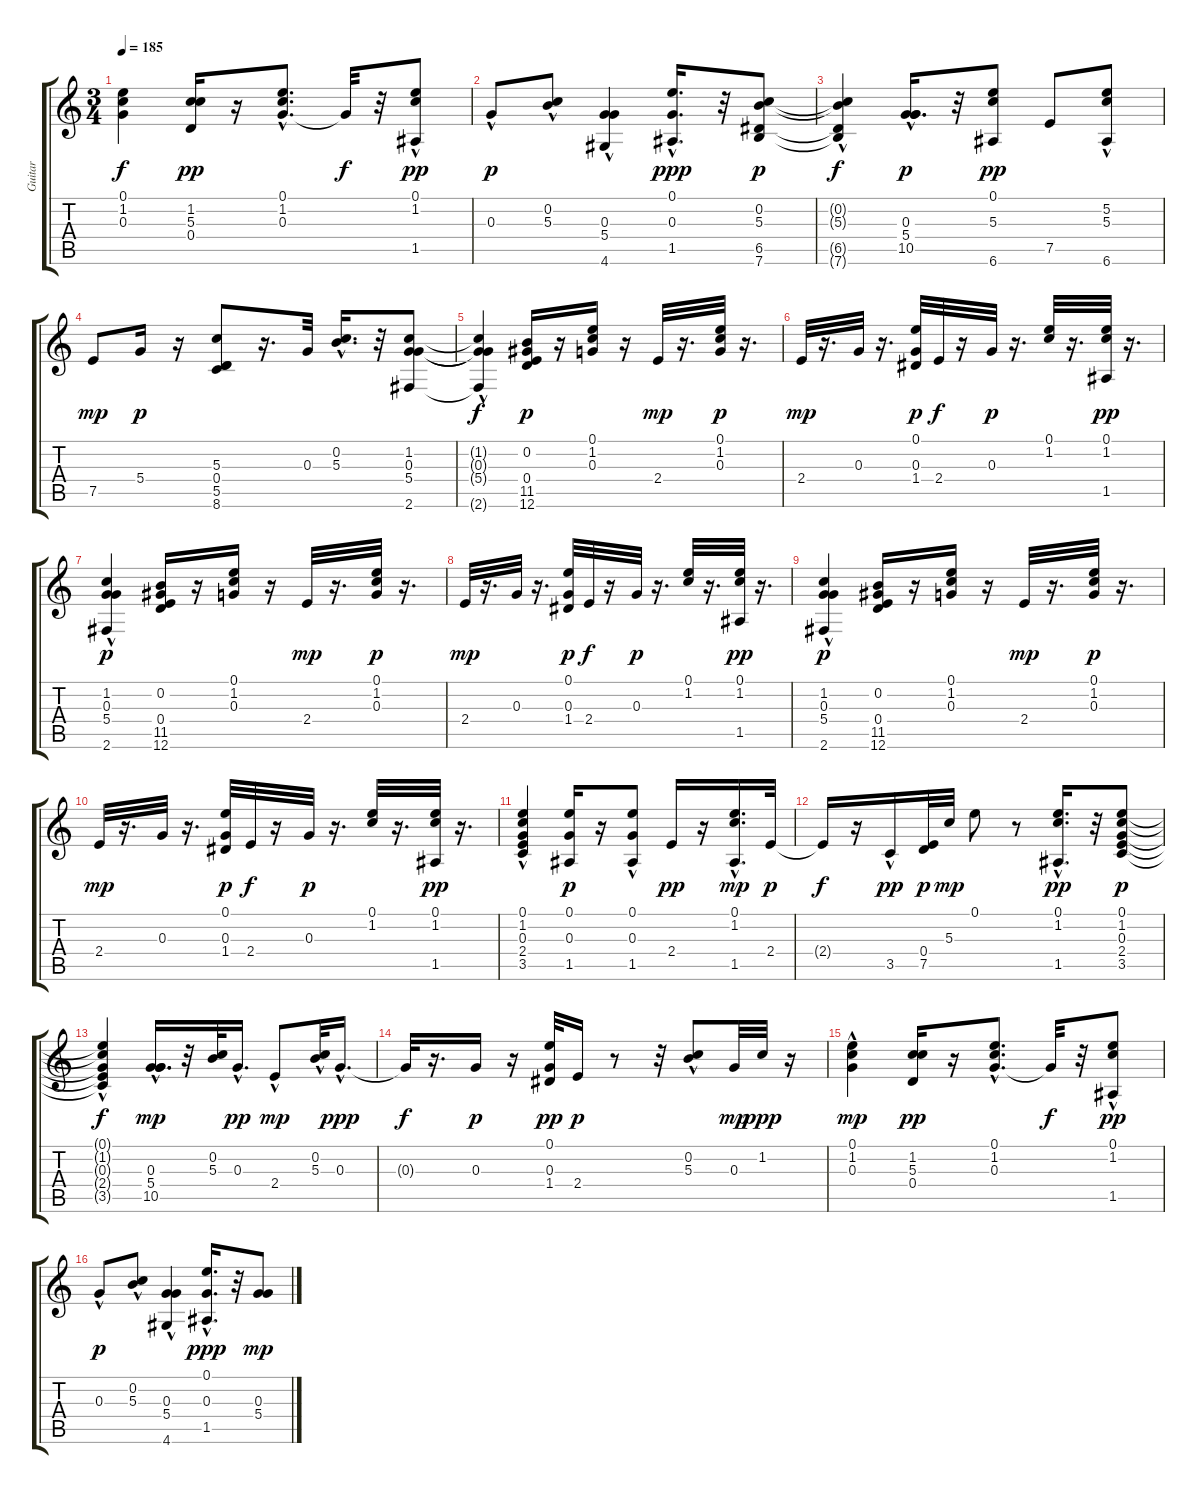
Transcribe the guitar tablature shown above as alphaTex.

\track ("Guitar " "Guitar ") {instrument acousticguitarnylon}
\staff {score tabs}
\tuning (E4 B3 G3 D3 A2 E2) {hide}
\ts (3 4)
\tempo 185
\clef g2
\ks c
(0.1{t} 1.2{t} 0.3{t}).4{dy f} (1.2 5.3 0.4).16{dy pp} r.16 (0.1 1.2 0.3{hac}).8{d} 0.3{t}.32{dy f} r.32 (0.1{hac} 1.2{hac} 1.5).8{dy pp} |
0.3{hac}.8{dy p} (0.2 5.3{hac}).8 (0.3{hac} 5.4 4.6).4 (0.1{hac} 0.3{hac} 1.5).16{d dy ppp} r.32 (0.2 5.3 6.5 7.6).8{dy p} |
(0.2{t} 5.3{t} 6.5{t} 7.6{hac t}).4{dy f} (0.3{hac} 5.4 10.5).16{d dy p} r.32 (0.1 5.3 6.6).8{dy pp} 7.5.8 (5.2{hac} 5.3{hac} 6.6).8 |
7.5.8{dy mp} 5.4.16{dy p} r.16 (5.3 0.4 5.5 8.6).8 r.16{d} 0.3.32 (0.2{hac} 5.3{hac}).16{d} r.32 (1.2 0.3 5.4 2.6).8 |
(1.2{t} 0.3{t} 5.4{t} 2.6{hac t}).4{dy f} (0.2 0.4 11.5 12.6).16{dy p} r.16 (0.1 1.2 0.3).16 r.16 2.4.32{dy mp} r.16{d} (0.1 1.2 0.3).32{dy p} r.16{d} |
2.4.32{dy mp} r.16{d} 0.3.32 r.16{d} (0.1 0.3 1.4).32{dy p} 2.4.32{dy f} r.16 0.3.32{dy p} r.16{d} (0.1 1.2).32 r.16{d} (0.1 1.2 1.5).32{dy pp} r.16{d} |
(1.2 0.3 5.4 2.6{hac}).4{dy p} (0.2 0.4 11.5 12.6).16 r.16 (0.1 1.2 0.3).16 r.16 2.4.32{dy mp} r.16{d} (0.1 1.2 0.3).32{dy p} r.16{d} |
2.4.32{dy mp} r.16{d} 0.3.32 r.16{d} (0.1 0.3 1.4).32{dy p} 2.4.32{dy f} r.16 0.3.32{dy p} r.16{d} (0.1 1.2).32 r.16{d} (0.1 1.2 1.5).32{dy pp} r.16{d} |
(1.2 0.3 5.4 2.6{hac}).4{dy p} (0.2 0.4 11.5 12.6).16 r.16 (0.1 1.2 0.3).16 r.16 2.4.32{dy mp} r.16{d} (0.1 1.2 0.3).32{dy p} r.16{d} |
2.4.32{dy mp} r.16{d} 0.3.32 r.16{d} (0.1 0.3 1.4).32{dy p} 2.4.32{dy f} r.16 0.3.32{dy p} r.16{d} (0.1 1.2).32 r.16{d} (0.1 1.2 1.5).32{dy pp} r.16{d} |
(0.1 1.2 0.3 2.4 3.5{hac}).4 (0.1 0.3 1.5).16{dy p} r.16 (0.1{hac} 0.3{hac} 1.5).8 2.4.16{dy pp} r.16 (0.1{hac} 1.2{hac} 1.5{hac}).16{d dy mp} 2.4.32{dy p} |
2.4{t}.16{dy f} r.16 3.5{hac}.16{dy pp} (0.4 7.5).32{dy p} 5.3.32{dy mp} 0.1.8 r.8 (0.1{hac} 1.2 1.5).16{d dy pp} r.32 (0.1 1.2 0.3 2.4 3.5).8{dy p} |
(0.1{t} 1.2{t} 0.3{t} 2.4{hac t} 3.5{t}).4{dy f} (0.3{hac} 5.4 10.5).16{d dy mp} r.32 (0.2 5.3).32 0.3{hac}.16{d dy pp} 2.4{hac}.8{dy mp} (0.2{hac} 5.3).32 0.3{hac}.16{d dy ppp} |
0.3{t}.32{dy f} r.16{d} 0.3.16{dy p} r.16 (0.1 0.3 1.4).32{dy pp} 2.4.16{dy p} r.8 r.32 (0.2 5.3{hac}).8 0.3.32{dy mp} 1.2.32{dy ppp} r.16 |
(0.1 1.2{hac} 0.3).4{dy mp} (1.2 5.3 0.4).16{dy pp} r.16 (0.1 1.2 0.3{hac}).8{d} 0.3{t}.32{dy f} r.32 (0.1{hac} 1.2{hac} 1.5).8{dy pp} |
0.3{hac}.8{dy p} (0.2 5.3{hac}).8 (0.3{hac} 5.4 4.6).4 (0.1{hac} 0.3{hac} 1.5).16{d dy ppp} r.32 (0.3 5.4).8{dy mp}
